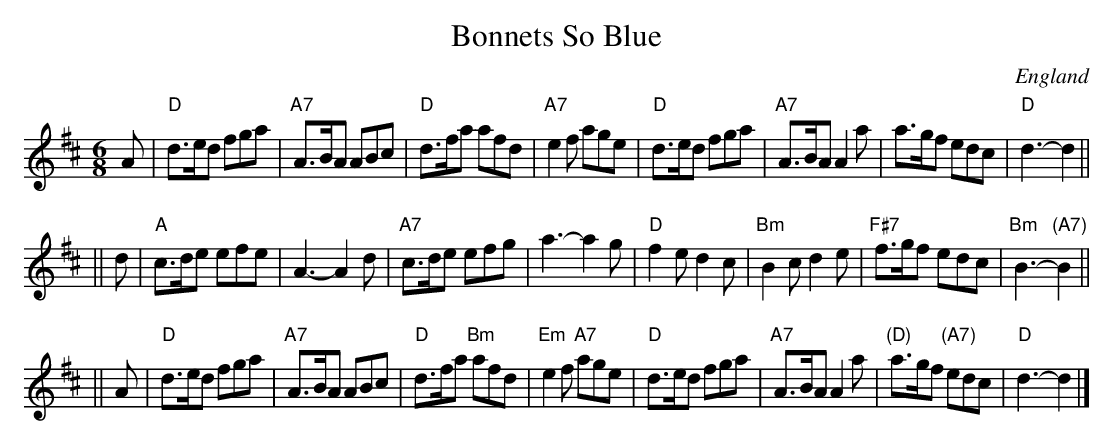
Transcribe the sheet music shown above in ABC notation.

X:1
T: Bonnets So Blue
O: England
M: 6/8
L: 1/8
K: D
A \
| "D"d>ed fga | "A7"A>BA ABc | "D"d>fa afd | "A7"e2f age \
| "D"d>ed fga | "A7"A>BA A2a | a>gf edc | "D"d3- d2 ||
|| d \
| "A"c>de efe | A3- A2d | "A7"c>de efg | a3- a2g \
| "D"f2e d2c | "Bm"B2c d2e | "F#7"f>gf edc | "Bm"B3- "(A7)"B2 ||
|| A \
| "D"d>ed fga | "A7"A>BA ABc | "D"d>fa "Bm"afd | "Em"e2f "A7"age \
| "D"d>ed fga | "A7"A>BA A2a | "(D)"a>gf "(A7)"edc | "D"d3- d2 |]
